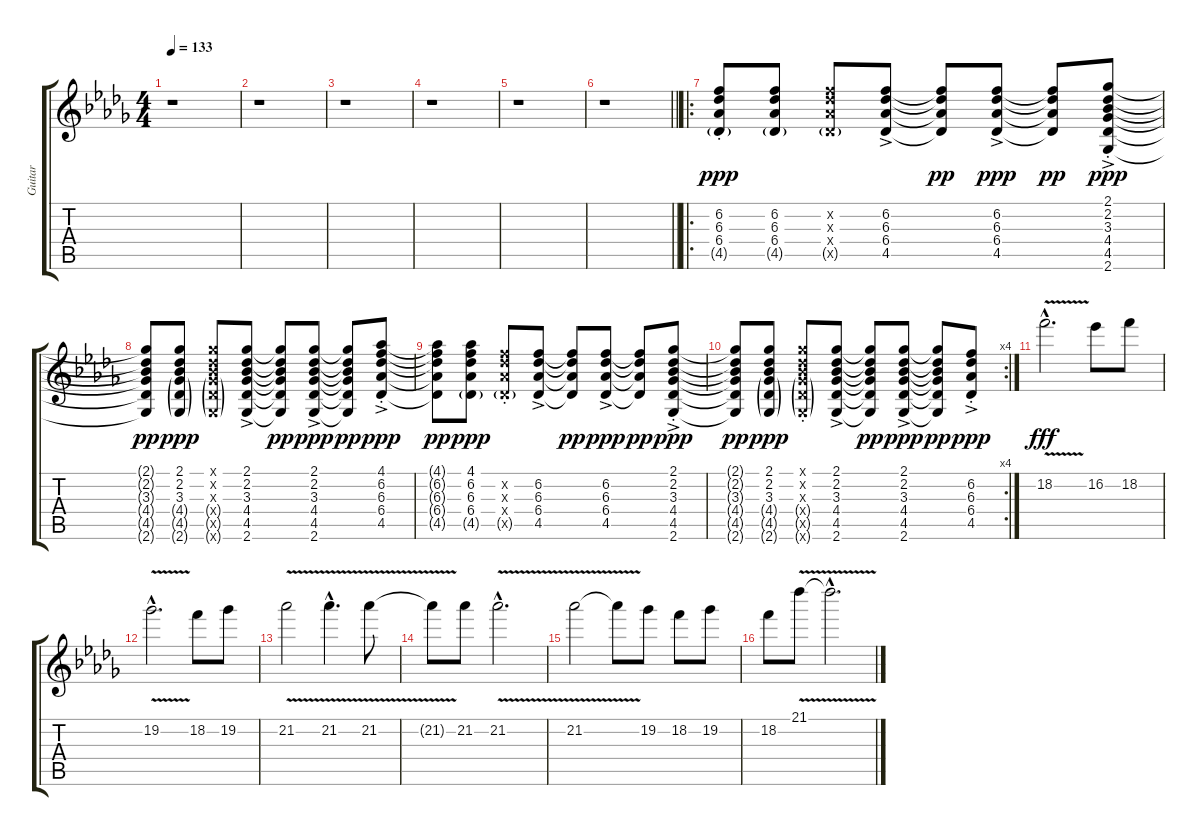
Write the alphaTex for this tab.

\track ("Guitar" "Guitar") {instrument acousticguitarsteel}
\staff {score tabs}
\tuning (E4 B3 G3 D3 A2 E2) {hide}
\ts (4 4)
\tempo 133
\clef g2
\ks db
r.1{dy pp} |
r.1 |
r.1 |
r.1 |
r.1 |
\barLineRight lightlight
r.1 |
\ro
(6.2{st} 6.3{st} 6.4{st} 4.5{g st}).8{dy ppp} (6.2 6.3 6.4 4.5{g}).8 (6.2{x} 6.3{x} 6.4{x} 4.5{g x}).8 (6.2{ac} 6.3{ac} 6.4{ac} 4.5).8 (6.2{t} 6.3{t} 6.4{t} 4.5{t}).8{dy pp} (6.2{ac} 6.3{ac} 6.4{ac} 4.5).8{dy ppp} (6.2{t} 6.3{t} 6.4{t} 4.5{t}).8{dy pp} (2.1{ac st} 2.2{ac st} 3.3{ac st} 4.4{st} 4.5{st} 2.6{st}).8{dy ppp} |
(2.1{t} 2.2{t} 3.3{t} 4.4{t} 4.5{t} 2.6{t}).8{dy pp} (2.1 2.2 3.3 4.4{g} 4.5{g} 2.6{g}).8{dy ppp} (2.1{x} 2.2{x} 3.3{x} 4.4{g x} 4.5{g x} 2.6{g x}).8 (2.1{ac} 2.2{ac} 3.3{ac} 4.4 4.5 2.6).8 (2.1{t} 2.2{t} 3.3{t} 4.4{t} 4.5{t} 2.6{t}).8{dy pp} (2.1{ac} 2.2{ac} 3.3{ac} 4.4 4.5 2.6).8{dy ppp} (2.1{t} 2.2{t} 3.3{t} 4.4{t} 4.5{t} 2.6{t}).8{dy pp} (4.1{ac st} 6.2{ac st} 6.3{ac st} 6.4{st} 4.5{st}).8{dy ppp} |
(4.1{t} 6.2{t} 6.3{t} 6.4{t} 4.5{t}).8{dy pp} (4.1 6.2 6.3 6.4 4.5{g}).8{dy ppp} (6.2{st x} 6.3{st x} 6.4{st x} 4.5{g st x}).8 (6.2{ac} 6.3{ac} 6.4{ac} 4.5).8 (6.2{t} 6.3{t} 6.4{t} 4.5{t}).8{dy pp} (6.2{ac} 6.3{ac} 6.4{ac} 4.5).8{dy ppp} (6.2{t} 6.3{t} 6.4{t} 4.5{t}).8{dy pp} (2.1{ac st} 2.2{ac st} 3.3{ac st} 4.4{st} 4.5{st} 2.6{st}).8{dy ppp} |
\rc 4
(2.1{t} 2.2{t} 3.3{t} 4.4{t} 4.5{t} 2.6{t}).8{dy pp} (2.1 2.2 3.3 4.4{g} 4.5{g} 2.6{g}).8{dy ppp} (2.1{st x} 2.2{st x} 3.3{st x} 4.4{g st x} 4.5{g st x} 2.6{g st x}).8 (2.1{ac} 2.2{ac} 3.3{ac} 4.4 4.5 2.6).8 (2.1{t} 2.2{t} 3.3{t} 4.4{t} 4.5{t} 2.6{t}).8{dy pp} (2.1{ac} 2.2{ac} 3.3{ac} 4.4 4.5 2.6).8{dy ppp} (2.1{t} 2.2{t} 3.3{t} 4.4{t} 4.5{t} 2.6{t}).8{dy pp} (6.2{ac st} 6.3{ac st} 6.4{st} 4.5{st}).8{dy ppp} |
18.2{v hac}.2{d dy fff} 16.2.8 18.2.8 |
19.2{v hac}.2{d} 18.2.8 19.2.8 |
21.2{v}.2 21.2{v hac}.4{d} 21.2{v}.8 |
21.2{v t}.8 21.2.8 21.2{v hac}.2{d} |
21.2{v}.2 21.2{t}.8 19.2.8 18.2.8 19.2.8 |
18.2.8 21.1{v}.8 21.1{v hac t}.2{d}
